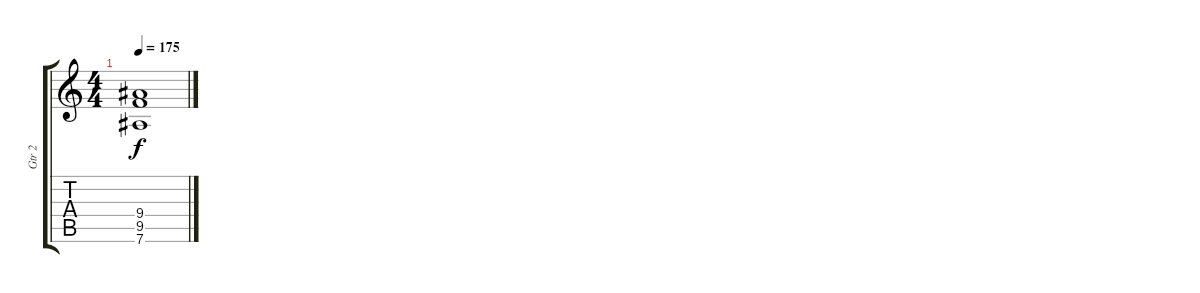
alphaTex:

\track ("Gtr 2" "Gtr 2") {instrument distortionguitar}
\staff {score tabs}
\tuning (Eb4 Bb3 Gb3 Db3 Ab2 Eb2) {hide}
\ts (4 4)
\tempo 175
\clef g2
\ks c
(9.4{t} 9.5{t} 7.6{t}).1{dy f}
